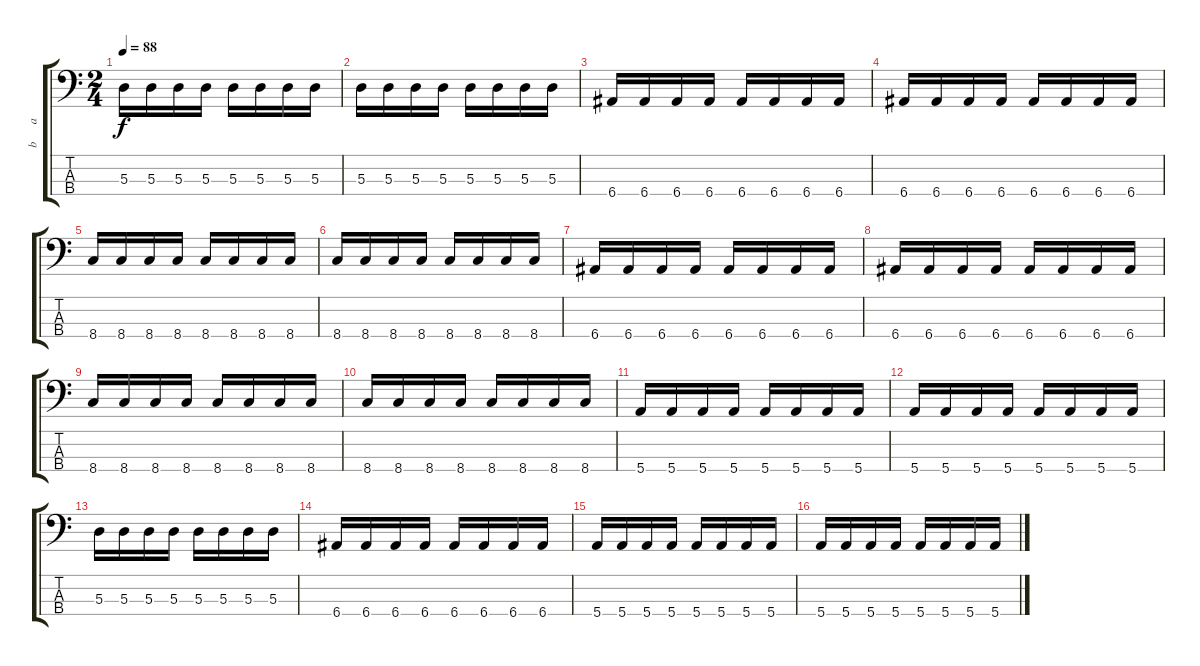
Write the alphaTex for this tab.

\track ("b      a       s      s" "b      a  ") {instrument electricbassfinger}
\staff {score tabs}
\tuning (G2 D2 A1 E1) {hide}
\ts (2 4)
\tempo 88
\clef f4
\ks c
5.3.16{dy f} 5.3.16 5.3.16 5.3.16 5.3.16 5.3.16 5.3.16 5.3.16 |
5.3.16 5.3.16 5.3.16 5.3.16 5.3.16 5.3.16 5.3.16 5.3.16 |
6.4.16 6.4.16 6.4.16 6.4.16 6.4.16 6.4.16 6.4.16 6.4.16 |
6.4.16 6.4.16 6.4.16 6.4.16 6.4.16 6.4.16 6.4.16 6.4.16 |
8.4.16 8.4.16 8.4.16 8.4.16 8.4.16 8.4.16 8.4.16 8.4.16 |
8.4.16 8.4.16 8.4.16 8.4.16 8.4.16 8.4.16 8.4.16 8.4.16 |
6.4.16 6.4.16 6.4.16 6.4.16 6.4.16 6.4.16 6.4.16 6.4.16 |
6.4.16 6.4.16 6.4.16 6.4.16 6.4.16 6.4.16 6.4.16 6.4.16 |
8.4.16 8.4.16 8.4.16 8.4.16 8.4.16 8.4.16 8.4.16 8.4.16 |
8.4.16 8.4.16 8.4.16 8.4.16 8.4.16 8.4.16 8.4.16 8.4.16 |
5.4.16 5.4.16 5.4.16 5.4.16 5.4.16 5.4.16 5.4.16 5.4.16 |
5.4.16 5.4.16 5.4.16 5.4.16 5.4.16 5.4.16 5.4.16 5.4.16 |
5.3.16 5.3.16 5.3.16 5.3.16 5.3.16 5.3.16 5.3.16 5.3.16 |
6.4.16 6.4.16 6.4.16 6.4.16 6.4.16 6.4.16 6.4.16 6.4.16 |
5.4.16 5.4.16 5.4.16 5.4.16 5.4.16 5.4.16 5.4.16 5.4.16 |
5.4.16 5.4.16 5.4.16 5.4.16 5.4.16 5.4.16 5.4.16 5.4.16
